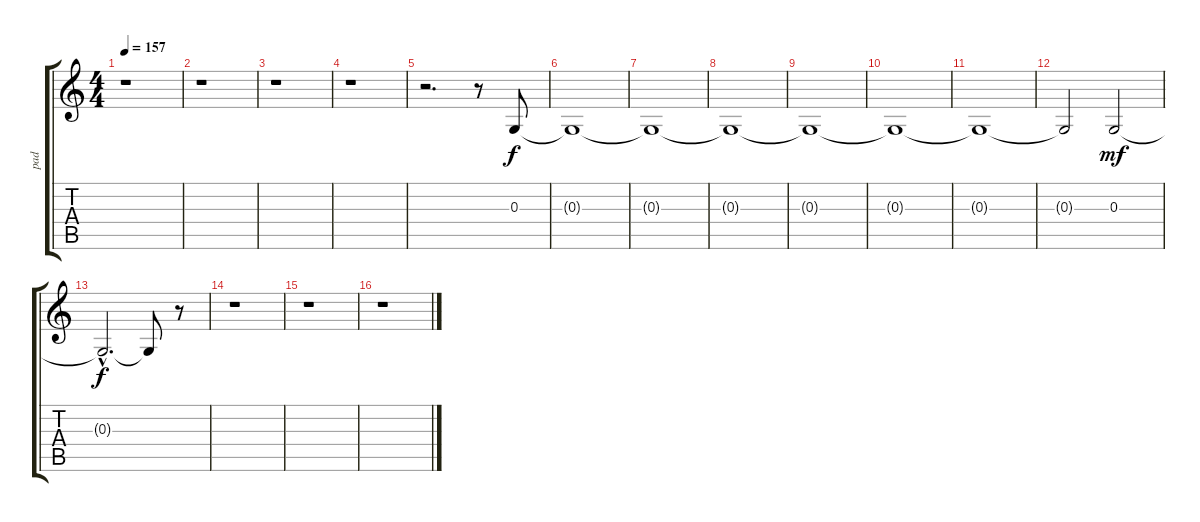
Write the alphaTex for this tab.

\track ("pad     " "pad     ") {instrument pad7halo}
\staff {score tabs}
\tuning (E4 B3 G3 D3 A2 E2) {hide}
\ts (4 4)
\tempo 157
\clef g2
\ks c
r.1{dy f} |
r.1 |
r.1 |
r.1 |
r.2{d} r.8 0.3.8 |
0.3{t}.1 |
0.3{t}.1 |
0.3{t}.1 |
0.3{t}.1 |
0.3{t}.1 |
0.3{t}.1 |
0.3{t}.2 0.3.2{dy mf} |
0.3{hac t}.2{d dy f} 0.3{t}.8 r.8 |
r.1 |
r.1 |
r.1
